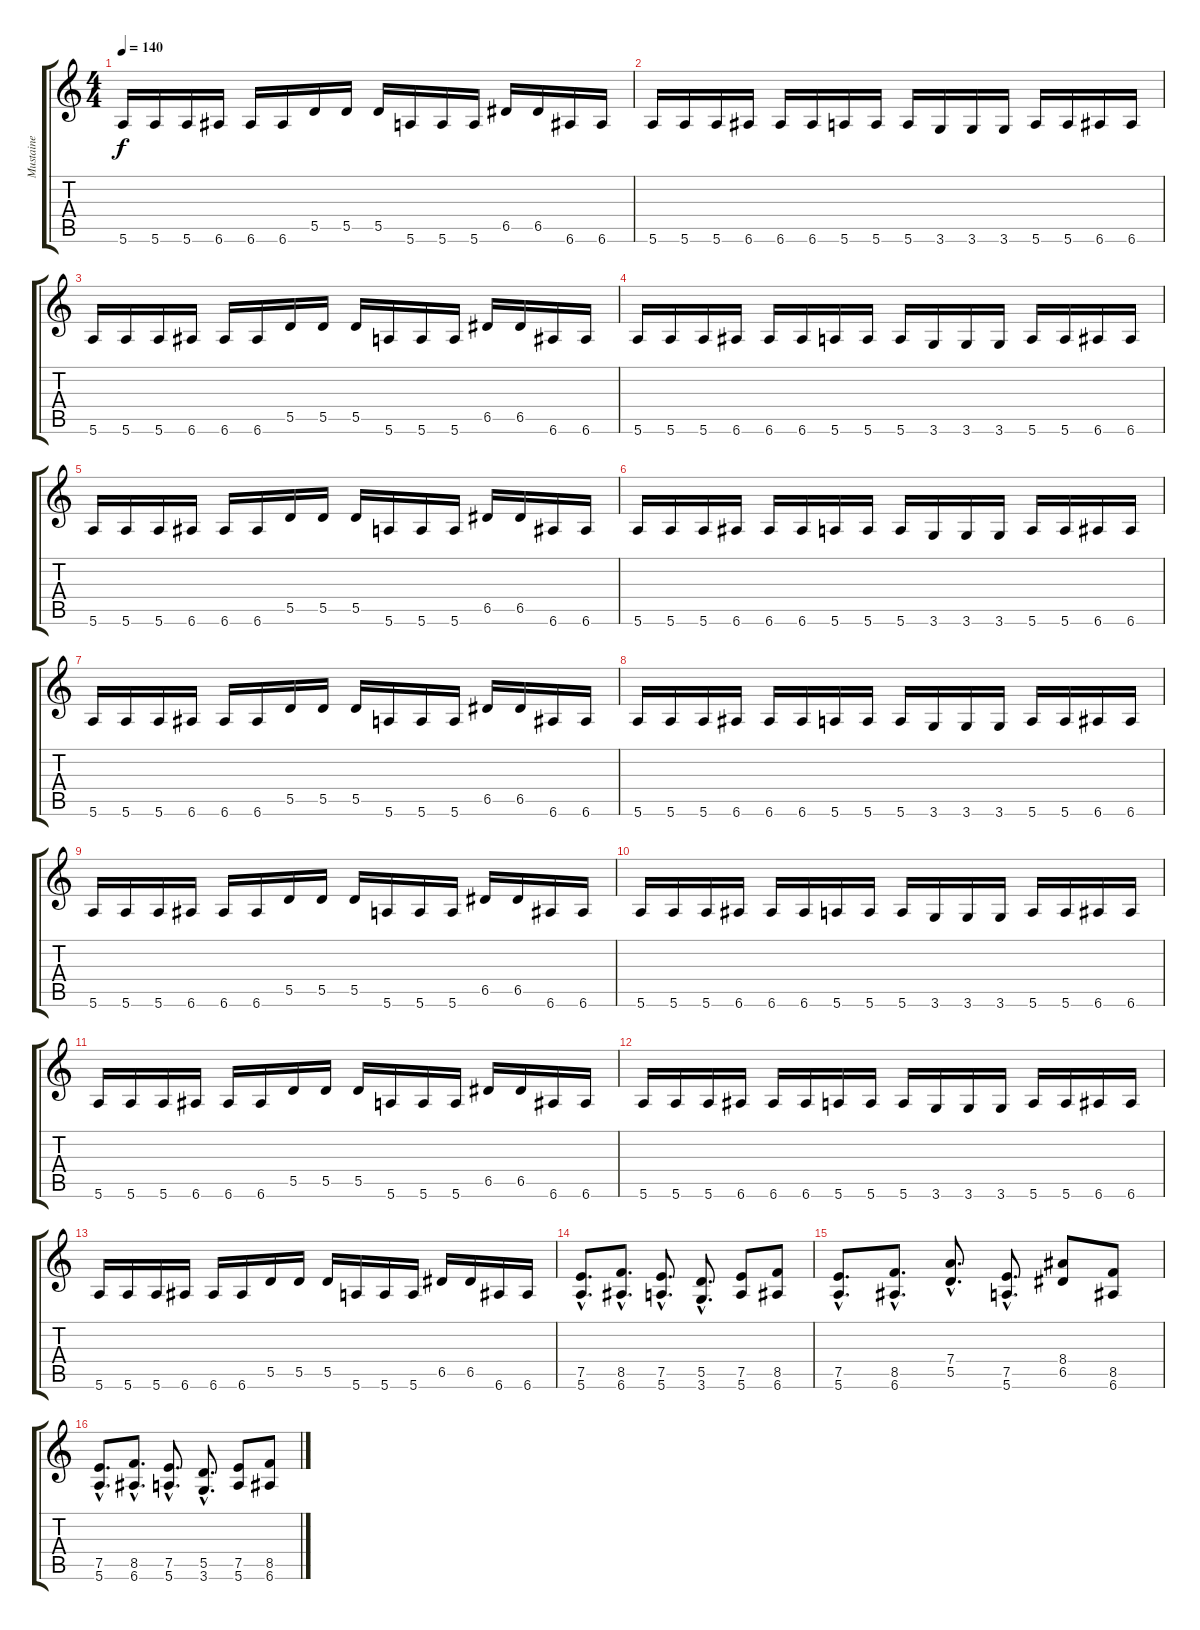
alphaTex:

\track ("Mustaine" "Mustaine") {instrument distortionguitar}
\staff {score tabs}
\tuning (E4 B3 G3 D3 A2 E2) {hide}
\ts (4 4)
\tempo 140
\clef g2
\ks c
5.6.16{dy f} 5.6.16 5.6.16 6.6.16 6.6.16 6.6.16 5.5.16 5.5.16 5.5.16 5.6.16 5.6.16 5.6.16 6.5.16 6.5.16 6.6.16 6.6.16 |
5.6.16 5.6.16 5.6.16 6.6.16 6.6.16 6.6.16 5.6.16 5.6.16 5.6.16 3.6.16 3.6.16 3.6.16 5.6.16 5.6.16 6.6.16 6.6.16 |
5.6.16 5.6.16 5.6.16 6.6.16 6.6.16 6.6.16 5.5.16 5.5.16 5.5.16 5.6.16 5.6.16 5.6.16 6.5.16 6.5.16 6.6.16 6.6.16 |
5.6.16 5.6.16 5.6.16 6.6.16 6.6.16 6.6.16 5.6.16 5.6.16 5.6.16 3.6.16 3.6.16 3.6.16 5.6.16 5.6.16 6.6.16 6.6.16 |
5.6.16 5.6.16 5.6.16 6.6.16 6.6.16 6.6.16 5.5.16 5.5.16 5.5.16 5.6.16 5.6.16 5.6.16 6.5.16 6.5.16 6.6.16 6.6.16 |
5.6.16 5.6.16 5.6.16 6.6.16 6.6.16 6.6.16 5.6.16 5.6.16 5.6.16 3.6.16 3.6.16 3.6.16 5.6.16 5.6.16 6.6.16 6.6.16 |
5.6.16 5.6.16 5.6.16 6.6.16 6.6.16 6.6.16 5.5.16 5.5.16 5.5.16 5.6.16 5.6.16 5.6.16 6.5.16 6.5.16 6.6.16 6.6.16 |
5.6.16 5.6.16 5.6.16 6.6.16 6.6.16 6.6.16 5.6.16 5.6.16 5.6.16 3.6.16 3.6.16 3.6.16 5.6.16 5.6.16 6.6.16 6.6.16 |
5.6.16 5.6.16 5.6.16 6.6.16 6.6.16 6.6.16 5.5.16 5.5.16 5.5.16 5.6.16 5.6.16 5.6.16 6.5.16 6.5.16 6.6.16 6.6.16 |
5.6.16 5.6.16 5.6.16 6.6.16 6.6.16 6.6.16 5.6.16 5.6.16 5.6.16 3.6.16 3.6.16 3.6.16 5.6.16 5.6.16 6.6.16 6.6.16 |
5.6.16 5.6.16 5.6.16 6.6.16 6.6.16 6.6.16 5.5.16 5.5.16 5.5.16 5.6.16 5.6.16 5.6.16 6.5.16 6.5.16 6.6.16 6.6.16 |
5.6.16 5.6.16 5.6.16 6.6.16 6.6.16 6.6.16 5.6.16 5.6.16 5.6.16 3.6.16 3.6.16 3.6.16 5.6.16 5.6.16 6.6.16 6.6.16 |
5.6.16 5.6.16 5.6.16 6.6.16 6.6.16 6.6.16 5.5.16 5.5.16 5.5.16 5.6.16 5.6.16 5.6.16 6.5.16 6.5.16 6.6.16 6.6.16 |
(7.5{hac} 5.6{hac}).8{d} (8.5{hac} 6.6{hac}).8{d} (7.5{hac} 5.6{hac}).8{d} (5.5{hac} 3.6{hac}).8{d} (7.5 5.6).8 (8.5 6.6).8 |
(7.5{hac} 5.6{hac}).8{d} (8.5{hac} 6.6{hac}).8{d} (7.4{hac} 5.5{hac}).8{d} (7.5{hac} 5.6{hac}).8{d} (8.4 6.5).8 (8.5 6.6).8 |
(7.5{hac} 5.6{hac}).8{d} (8.5{hac} 6.6{hac}).8{d} (7.5{hac} 5.6{hac}).8{d} (5.5{hac} 3.6{hac}).8{d} (7.5 5.6).8 (8.5 6.6).8
